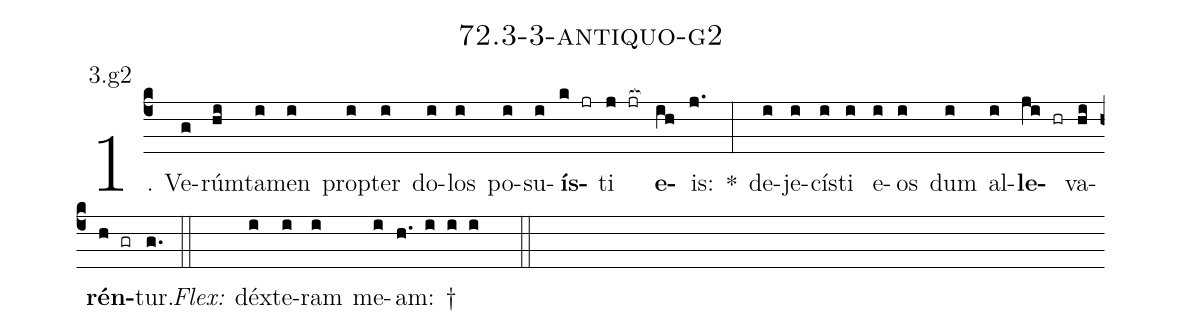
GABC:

name: 72.3-3-antiquo-g2;
annotation: 3.g2;
%%
(c4)1. Ve(g)rúm(hi)ta(i)men(i) prop(i)ter(i) do(i)los(i) po(i)su(i)<b>ís</b>(k jr)ti(j jr[ocb:1{]) <b>e</b>(ih[ocb:0}])is:(j.) *(:) de(i)je(i)cís(i)ti(i) e(i)os(i) dum(i) al(i)<b>le</b>(ji hr)va(hi)<b>rén</b>(h gr)tur.(g.) (::)
<i>Flex:</i>()  déx(i)te(i)ram(i) me(i)am: †(h. i i i  ::)

%E(i) u(i) o(ji) u(hi) a(h) e.(g.) (::)
